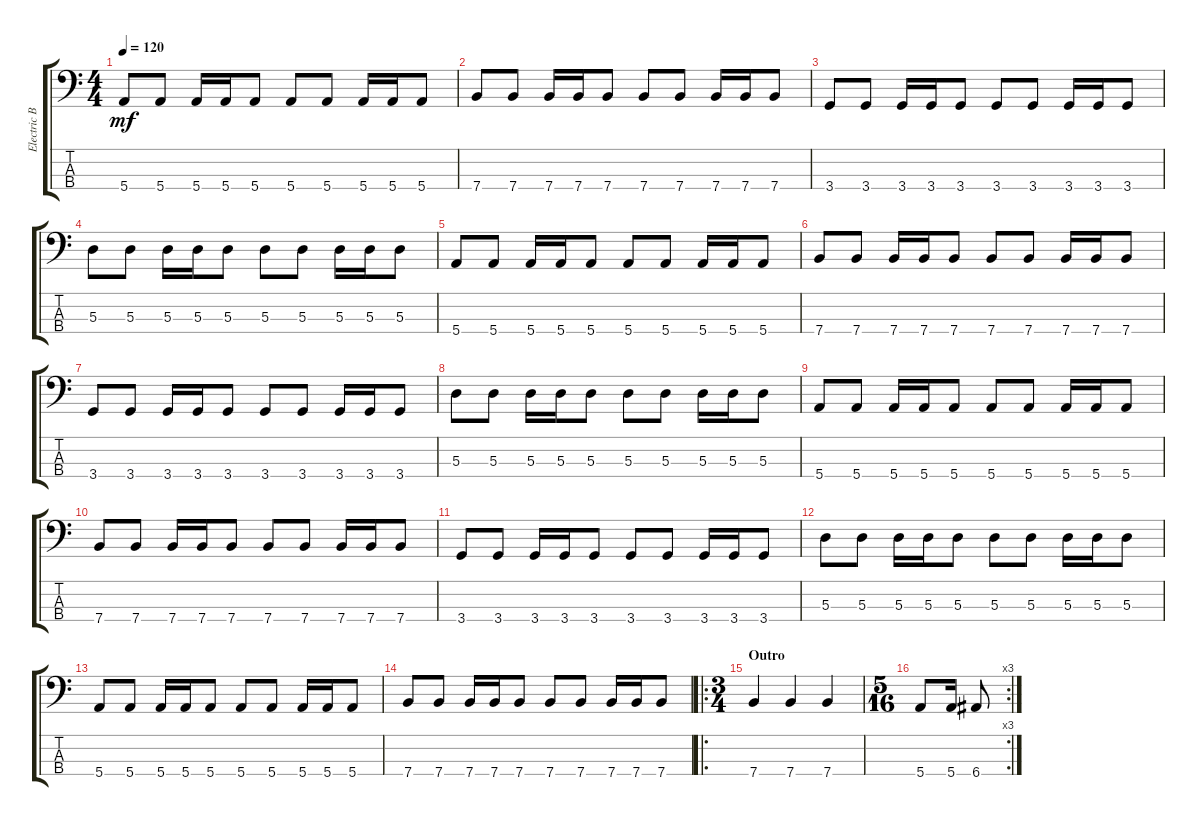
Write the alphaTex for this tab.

\track ("Electric Bass" "Electric B") {instrument electricbassfinger}
\staff {score tabs}
\tuning (G2 D2 A1 E1) {hide}
\ts (4 4)
\tempo 120
\clef f4
\ks c
5.4.8{dy mf} 5.4.8 5.4.16 5.4.16 5.4.8 5.4.8 5.4.8 5.4.16 5.4.16 5.4.8 |
7.4.8 7.4.8 7.4.16 7.4.16 7.4.8 7.4.8 7.4.8 7.4.16 7.4.16 7.4.8 |
3.4.8 3.4.8 3.4.16 3.4.16 3.4.8 3.4.8 3.4.8 3.4.16 3.4.16 3.4.8 |
5.3.8 5.3.8 5.3.16 5.3.16 5.3.8 5.3.8 5.3.8 5.3.16 5.3.16 5.3.8 |
5.4.8 5.4.8 5.4.16 5.4.16 5.4.8 5.4.8 5.4.8 5.4.16 5.4.16 5.4.8 |
7.4.8 7.4.8 7.4.16 7.4.16 7.4.8 7.4.8 7.4.8 7.4.16 7.4.16 7.4.8 |
3.4.8 3.4.8 3.4.16 3.4.16 3.4.8 3.4.8 3.4.8 3.4.16 3.4.16 3.4.8 |
5.3.8 5.3.8 5.3.16 5.3.16 5.3.8 5.3.8 5.3.8 5.3.16 5.3.16 5.3.8 |
5.4.8 5.4.8 5.4.16 5.4.16 5.4.8 5.4.8 5.4.8 5.4.16 5.4.16 5.4.8 |
7.4.8 7.4.8 7.4.16 7.4.16 7.4.8 7.4.8 7.4.8 7.4.16 7.4.16 7.4.8 |
3.4.8 3.4.8 3.4.16 3.4.16 3.4.8 3.4.8 3.4.8 3.4.16 3.4.16 3.4.8 |
5.3.8 5.3.8 5.3.16 5.3.16 5.3.8 5.3.8 5.3.8 5.3.16 5.3.16 5.3.8 |
5.4.8 5.4.8 5.4.16 5.4.16 5.4.8 5.4.8 5.4.8 5.4.16 5.4.16 5.4.8 |
7.4.8 7.4.8 7.4.16 7.4.16 7.4.8 7.4.8 7.4.8 7.4.16 7.4.16 7.4.8 |
\ro
\ts (3 4)
\section ("" "Outro")
7.4.4 7.4.4 7.4.4 |
\rc 3
\ts (5 16)
5.4.8 5.4.16 6.4.8
